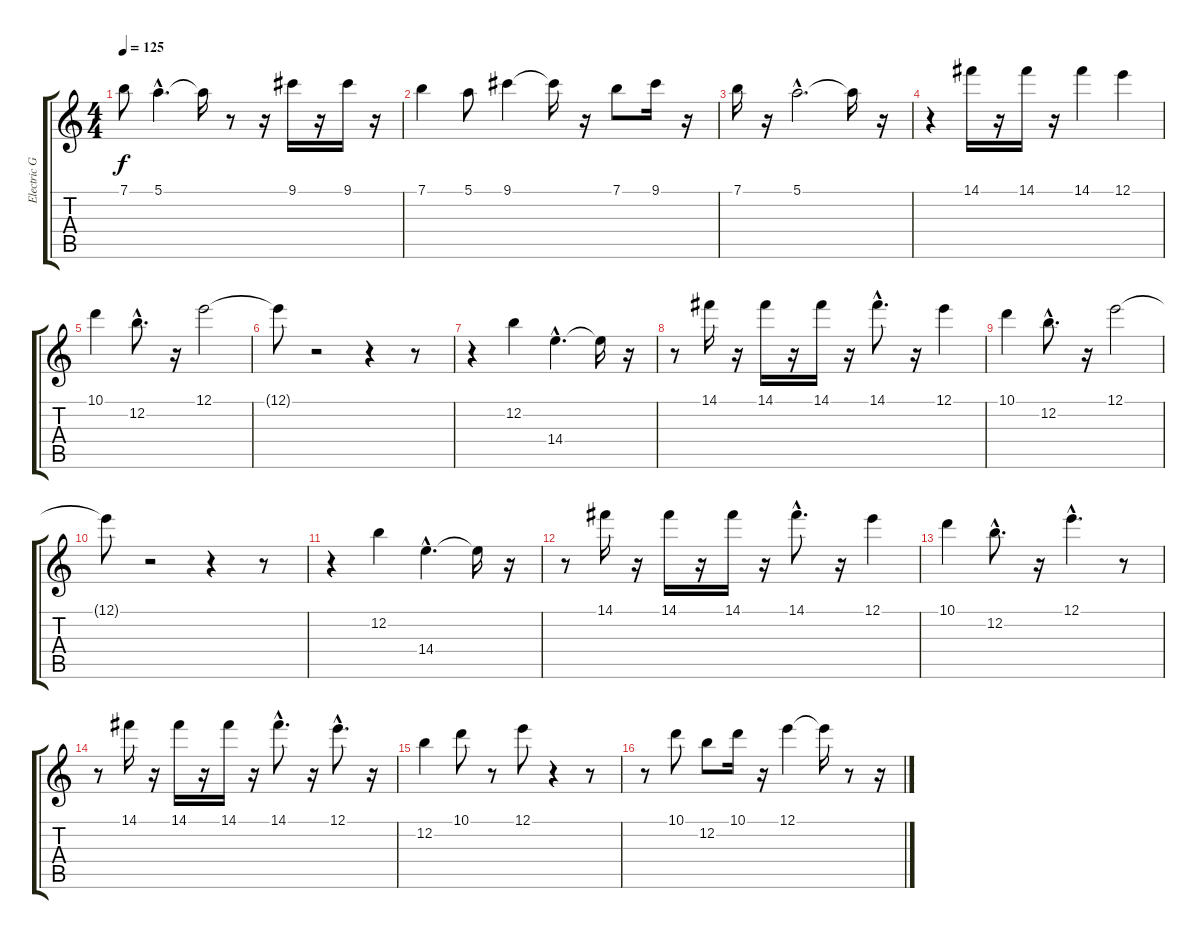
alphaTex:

\track ("Electric Guitar (Jazz)" "Electric G") {instrument electricguitarjazz}
\staff {score tabs}
\tuning (E4 B3 G3 D3 A2 E2) {hide}
\ts (4 4)
\tempo 125
\clef g2
\ks c
7.1.8{dy f} 5.1{hac}.4{d} 5.1{t}.16 r.8 r.16 9.1.16 r.16 9.1.16 r.16 |
7.1.4 5.1.8 9.1.4 9.1{t}.16 r.16 7.1.8 9.1.16 r.16 |
7.1.16 r.16 5.1{hac}.2{d} 5.1{t}.16 r.16 |
r.4 14.1.16 r.16 14.1.16 r.16 14.1.4 12.1.4 |
10.1.4 12.2{hac}.8{d} r.16 12.1.2 |
12.1{t}.8 r.2 r.4 r.8 |
r.4 12.2.4 14.4{hac}.4{d} 14.4{t}.16 r.16 |
r.8 14.1.16 r.16 14.1.16 r.16 14.1.16 r.16 14.1{hac}.8{d} r.16 12.1.4 |
10.1.4 12.2{hac}.8{d} r.16 12.1.2 |
12.1{t}.8 r.2 r.4 r.8 |
r.4 12.2.4 14.4{hac}.4{d} 14.4{t}.16 r.16 |
r.8 14.1.16 r.16 14.1.16 r.16 14.1.16 r.16 14.1{hac}.8{d} r.16 12.1.4 |
10.1.4 12.2{hac}.8{d} r.16 12.1{hac}.4{d} r.8 |
r.8 14.1.16 r.16 14.1.16 r.16 14.1.16 r.16 14.1{hac}.8{d} r.16 12.1{hac}.8{d} r.16 |
12.2.4 10.1.8 r.8 12.1.8 r.4 r.8 |
r.8 10.1.8 12.2.8 10.1.16 r.16 12.1.4 12.1{t}.16 r.8 r.16
